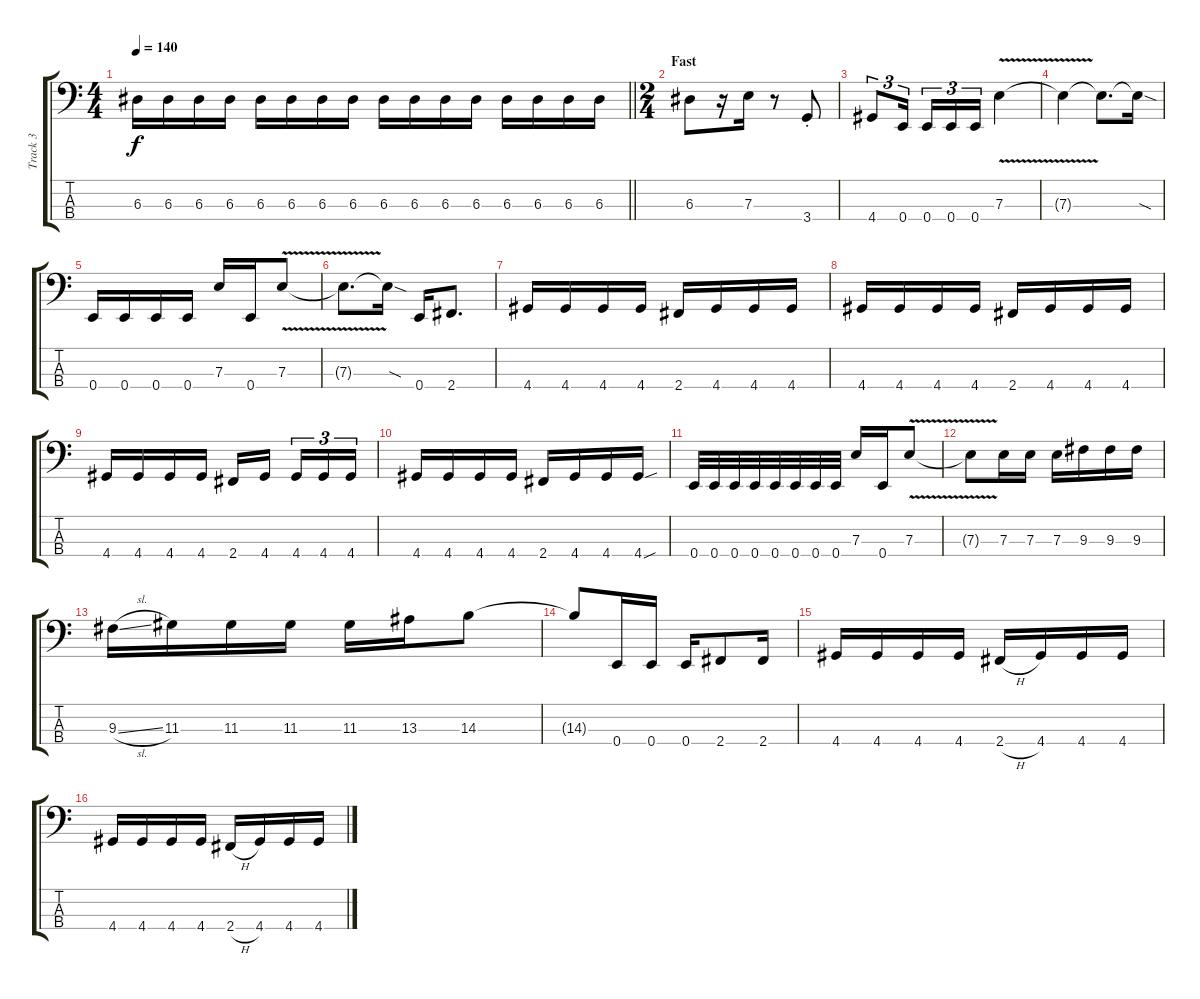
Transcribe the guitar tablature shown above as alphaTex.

\track ("Track 3" "Track 3") {instrument electricbassfinger}
\staff {score tabs}
\tuning (G2 D2 A1 E1) {hide}
\ts (4 4)
\tempo 140
\clef f4
\barLineRight lightlight
\ks c
6.3.16{dy f} 6.3.16 6.3.16 6.3.16 6.3.16 6.3.16 6.3.16 6.3.16 6.3.16 6.3.16 6.3.16 6.3.16 6.3.16 6.3.16 6.3.16 6.3.16 |
\ts (2 4)
\section ("" "Fast")
6.3.8 r.16 7.3.16 r.8 3.4{st}.8 |
4.4.8{tu (3 2)} 0.4.16{tu (3 2) beam splitsecondary} 0.4.16{tu (3 2)} 0.4.16{tu (3 2)} 0.4.16{tu (3 2)} 7.3{v}.4 |
7.3{t}.4 7.3{t}.8{d} 7.3{sod t}.16 |
0.4.16 0.4.16 0.4.16 0.4.16 7.3.16 0.4.16 7.3{v}.8 |
7.3{t}.8{d} 7.3{sod t}.16 0.4.16 2.4.8{d} |
4.4.16 4.4.16 4.4.16 4.4.16 2.4.16 4.4.16 4.4.16 4.4.16 |
4.4.16 4.4.16 4.4.16 4.4.16 2.4.16 4.4.16 4.4.16 4.4.16 |
4.4.16 4.4.16 4.4.16 4.4.16 2.4.16 4.4.16{beam splitsecondary} 4.4.16{tu (3 2)} 4.4.16{tu (3 2)} 4.4.16{tu (3 2)} |
4.4.16 4.4.16 4.4.16 4.4.16 2.4.16 4.4.16 4.4.16 4.4{sou}.16 |
0.4.32 0.4.32 0.4.32 0.4.32 0.4.32 0.4.32 0.4.32 0.4.32 7.3.16 0.4.16 7.3{v}.8 |
7.3{t}.8 7.3.16 7.3.16 7.3.16 9.3.16 9.3.16 9.3.16 |
9.3{sl}.16 11.3.16 11.3.16 11.3.16 11.3.16 13.3.16 14.3.8 |
14.3{t}.8 0.4.16 0.4.16 0.4.16 2.4.8 2.4.16 |
4.4.16 4.4.16 4.4.16 4.4.16 2.4{h}.16 4.4.16 4.4.16 4.4.16 |
4.4.16 4.4.16 4.4.16 4.4.16 2.4{h}.16 4.4.16 4.4.16 4.4.16
